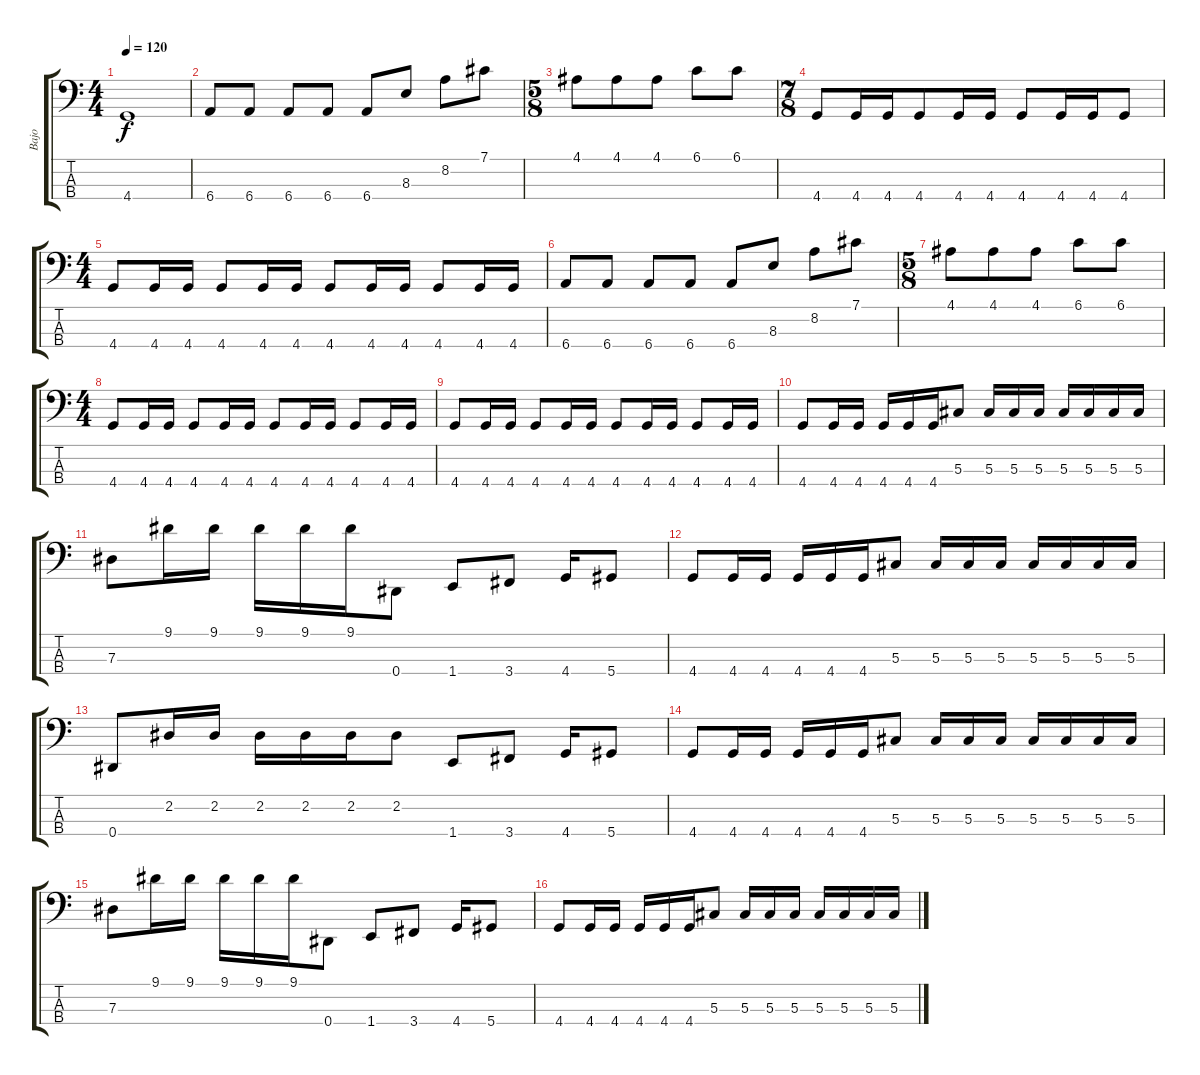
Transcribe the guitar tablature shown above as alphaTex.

\track ("Bajo" "Bajo") {instrument electricbassfinger}
\staff {score tabs}
\tuning (Gb2 Db2 Ab1 Eb1) {hide}
\ts (4 4)
\tempo 120
\clef f4
\ks c
4.4.1{dy f} |
6.4.8 6.4.8 6.4.8 6.4.8 6.4.8 8.3.8 8.2.8 7.1.8 |
\ts (5 8)
4.1.8 4.1.8 4.1.8 6.1.8 6.1.8 |
\ts (7 8)
4.4.8 4.4.16 4.4.16 4.4.8 4.4.16 4.4.16 4.4.8 4.4.16 4.4.16 4.4.8 |
\ts (4 4)
4.4.8 4.4.16 4.4.16 4.4.8 4.4.16 4.4.16 4.4.8 4.4.16 4.4.16 4.4.8 4.4.16 4.4.16 |
6.4.8 6.4.8 6.4.8 6.4.8 6.4.8 8.3.8 8.2.8 7.1.8 |
\ts (5 8)
4.1.8 4.1.8 4.1.8 6.1.8 6.1.8 |
\ts (4 4)
4.4.8 4.4.16 4.4.16 4.4.8 4.4.16 4.4.16 4.4.8 4.4.16 4.4.16 4.4.8 4.4.16 4.4.16 |
4.4.8 4.4.16 4.4.16 4.4.8 4.4.16 4.4.16 4.4.8 4.4.16 4.4.16 4.4.8 4.4.16 4.4.16 |
4.4.8 4.4.16 4.4.16 4.4.16 4.4.16 4.4.16 5.3.8 5.3.16 5.3.16 5.3.16 5.3.16 5.3.16 5.3.16 5.3.16 |
7.3.8 9.1.16 9.1.16 9.1.16 9.1.16 9.1.16 0.4.8 1.4.8 3.4.8 4.4.16 5.4.8 |
4.4.8 4.4.16 4.4.16 4.4.16 4.4.16 4.4.16 5.3.8 5.3.16 5.3.16 5.3.16 5.3.16 5.3.16 5.3.16 5.3.16 |
0.4.8 2.2.16 2.2.16 2.2.16 2.2.16 2.2.16 2.2.8 1.4.8 3.4.8 4.4.16 5.4.8 |
4.4.8 4.4.16 4.4.16 4.4.16 4.4.16 4.4.16 5.3.8 5.3.16 5.3.16 5.3.16 5.3.16 5.3.16 5.3.16 5.3.16 |
7.3.8 9.1.16 9.1.16 9.1.16 9.1.16 9.1.16 0.4.8 1.4.8 3.4.8 4.4.16 5.4.8 |
4.4.8 4.4.16 4.4.16 4.4.16 4.4.16 4.4.16 5.3.8 5.3.16 5.3.16 5.3.16 5.3.16 5.3.16 5.3.16 5.3.16
